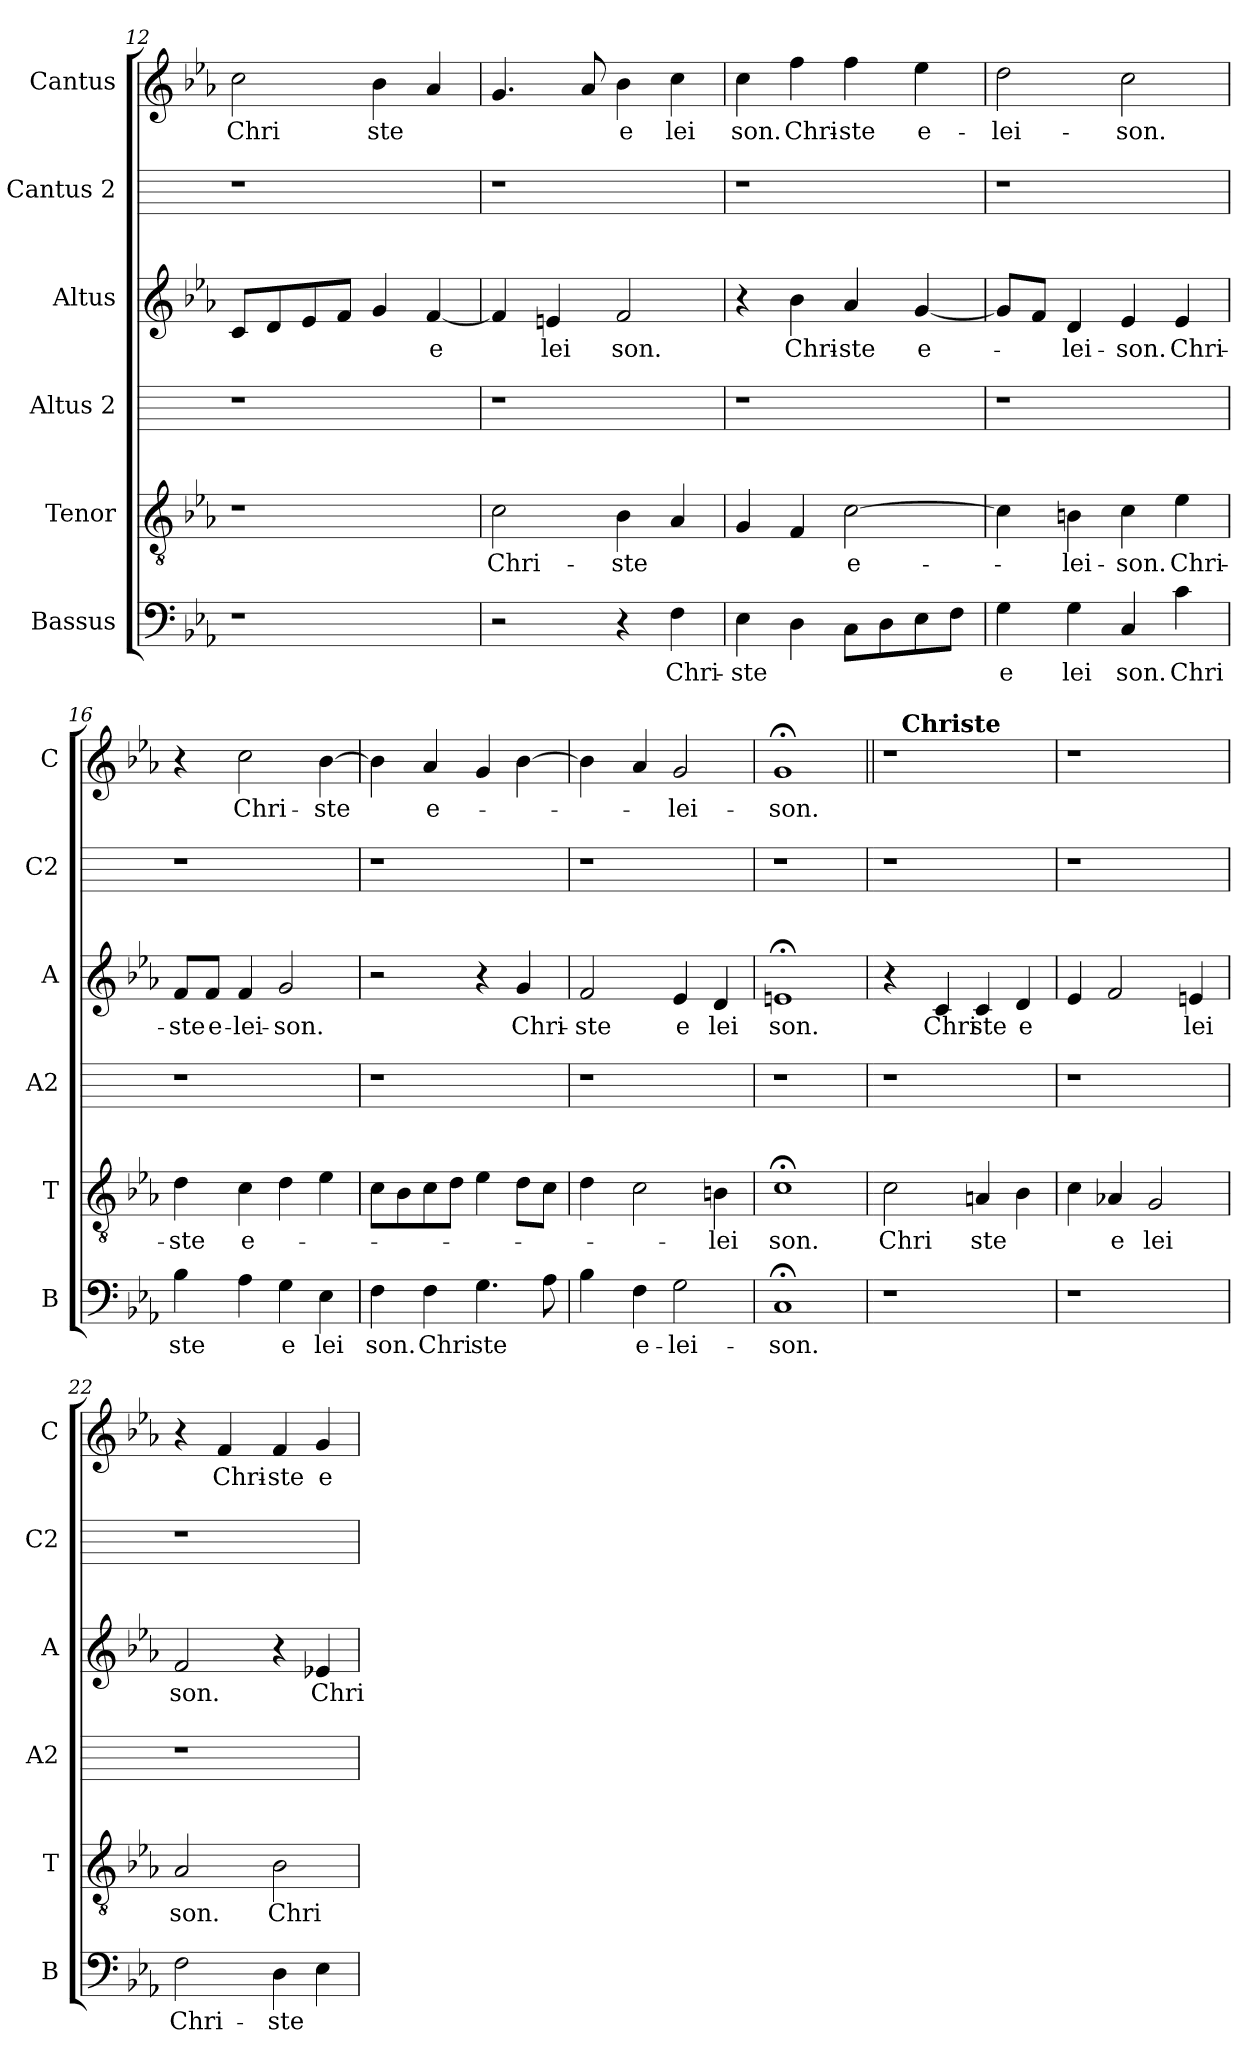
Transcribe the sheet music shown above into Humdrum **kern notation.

**kern	**text	**kern	**text	**kern	**kern	**text	**kern	**kern	**text
*part6	*part6	*part5	*part5	*part4	*part3	*part3	*part2	*part1	*part1
*staff6	*staff6	*staff5	*staff5	*staff4	*staff3	*staff3	*staff2	*staff1	*staff1
*I"Bassus	*	*I"Tenor	*	*I"Altus 2	*I"Altus	*	*I"Cantus 2	*I"Cantus	*
*I'B	*	*I'T	*	*I'A2	*I'A	*	*I'C2	*I'C	*
*clefF4	*	*clefGv2	*	*	*clefG2	*	*	*clefG2	*
*k[b-e-a-]	*	*k[b-e-a-]	*	*	*k[b-e-a-]	*	*	*k[b-e-a-]	*
*E-:	*	*E-:	*	*	*E-:	*	*	*E-:	*
=12	=12	=12	=12	=12	=12	=12	=12	=12	=12
!	!	!	!	!	!	!	!	!	!LO:LY:b:cj
1r	.	1r	.	1r	8c/L	.	1r	2cc\	Chri
.	.	.	.	.	8d/	.	.	.	.
.	.	.	.	.	8e-/	.	.	.	.
.	.	.	.	.	8f/J	.	.	.	.
!	!	!	!	!	!	!	!	!	!LO:LY:b
.	.	.	.	.	4g/	.	.	4b-\	ste
!	!	!	!	!	!	!LO:LY:b:cj	!	!	!
.	.	.	.	.	[<4f/	e	.	4a-/	.
=13	=13	=13	=13	=13	=13	=13	=13	=13	=13
!	!	!	!LO:LY:b:cj	!	!	!	!	!	!
2r	.	2c\	Chri-	1r	4f/]	.	1r	4.g/	.
!	!	!	!	!	!	!LO:LY:b:cj	!	!	!
.	.	.	.	.	4en/	lei	.	.	.
.	.	.	.	.	.	.	.	8a-/	.
!	!	!	!LO:LY:b	!	!	!LO:LY:b:cj	!	!	!LO:LY:b:cj
4r	.	4B-\	-ste	.	2f/	son.	.	4b-\	e
!	!LO:LY:b:cj	!	!	!	!	!	!	!	!LO:LY:b:cj
4F\	Chri-	4A-/	.	.	.	.	.	4cc\	lei
!!LO:PB:g=z
=14	=14	=14	=14	=14	=14	=14	=14	=14	=14
!	!LO:LY:b	!	!	!	!	!	!	!	!LO:LY:b:cj
4E-\	-ste	4G/	.	1r	4r	.	1r	4cc\	son.
!	!	!	!	!	!	!LO:LY:b:cj	!	!	!LO:LY:b:cj
4D\	.	4F/	.	.	4b-\	Chri-	.	4ff\	Chri-
!	!	!	!LO:LY:b:cj	!	!	!LO:LY:b:cj	!	!	!LO:LY:b:cj
8C\L	.	[>2c\	e-	.	4a-/	-ste	.	4ff\	-ste
8D\	.	.	.	.	.	.	.	.	.
!	!	!	!	!	!	!LO:LY:b:cj	!	!	!LO:LY:b:cj
8E-\	.	.	.	.	[<4g/	e-	.	4ee-\	e-
8F\J	.	.	.	.	.	.	.	.	.
=15	=15	=15	=15	=15	=15	=15	=15	=15	=15
!	!LO:LY:b:cj	!	!	!	!	!	!	!	!LO:LY:b:cj
4G\	e	4c\]	.	1r	8g/L]	.	1r	2dd\	-lei-
.	.	.	.	.	8f/J	.	.	.	.
!	!LO:LY:b:cj	!	!LO:LY:b:cj	!	!	!LO:LY:b:cj	!	!	!
4G\	lei	4Bn\	-lei-	.	4d/	-lei-	.	.	.
!	!LO:LY:b:cj	!	!LO:LY:b:cj	!	!	!LO:LY:b:cj	!	!	!LO:LY:b:cj
4C/	son.	4c\	-son.	.	4e-/	-son.	.	2cc\	-son.
!	!LO:LY:b:cj	!	!LO:LY:b:cj	!	!	!LO:LY:b:cj	!	!	!
4c\	Chri	4e-\	Chri-	.	4e-/	Chri-	.	.	.
=16	=16	=16	=16	=16	=16	=16	=16	=16	=16
!	!LO:LY:b	!	!LO:LY:b:cj	!	!	!LO:LY:b:cj	!	!	!
4B-\	ste	4d\	-ste	1r	8f/L	-ste	1r	4r	.
!	!	!	!	!	!	!LO:LY:b:cj	!	!	!
.	.	.	.	.	8f/J	e-	.	.	.
!	!	!	!LO:LY:b:cj	!	!	!LO:LY:b:cj	!	!	!LO:LY:b:cj
4A-\	.	4c\	e-	.	4f/	-lei-	.	2cc\	Chri-
!	!LO:LY:b:cj	!	!	!	!	!LO:LY:b:cj	!	!	!
4G\	e	4d\	.	.	2g/	-son.	.	.	.
!	!LO:LY:b:cj	!	!	!	!	!	!	!	!LO:LY:b
4E-\	lei	4e-\	.	.	.	.	.	[>4b-\	-ste
=17	=17	=17	=17	=17	=17	=17	=17	=17	=17
!	!LO:LY:b:cj	!	!	!	!	!	!	!	!
4F\	son.	8c\L	.	1r	2r	.	1r	4b-\]	.
.	.	8B-\	.	.	.	.	.	.	.
!	!LO:LY:b:cj	!	!	!	!	!	!	!	!LO:LY:b:cj
4F\	Chri	8c\	.	.	.	.	.	4a-/	e-
.	.	8d\J	.	.	.	.	.	.	.
!	!LO:LY:b	!	!	!	!	!	!	!	!
4.G\	ste	4e-\	.	.	4r	.	.	4g/	.
!	!	!	!	!	!	!LO:LY:b:cj	!	!	!
.	.	8d\L	.	.	4g/	Chri-	.	[>4b-\	.
8A-\	.	8c\J	.	.	.	.	.	.	.
!!LO:LB:g=z
=18	=18	=18	=18	=18	=18	=18	=18	=18	=18
!	!	!	!	!	!	!LO:LY:b:cj	!	!	!
*	*	*^	*	*	*	*	*	*	*
4B-\	.	4d\	8ryy	.	1r	2f/	-ste	1r	4b-\]	.
.	.	.	2..ryy	.	.	.	.	.	.	.
!	!LO:LY:b:cj	!	!	!	!	!	!	!	!	!
4F\	e-	2c\	.	.	.	.	.	.	4a-/	.
!	!LO:LY:b:cj	!	!	!	!	!	!LO:LY:b:cj	!	!	!LO:LY:b:cj
2G\	-lei-	.	.	.	.	4e-/	e	.	2g/	-lei-
!	!	!	!	!LO:LY:b:cj	!	!	!LO:LY:b:cj	!	!	!
.	.	4Bn\	.	-lei	.	4d/	lei	.	.	.
=19	=19	=19	=19	=19	=19	=19	=19	=19	=19	=19
!	!LO:LY:b:cj	!	!	!LO:LY:b:cj	!	!	!LO:LY:b:cj	!	!	!LO:LY:b:cj
*	*	*v	*v	*	*	*	*	*	*	*
1C;<	-son.	1c;<	son.	1r	1en;<	son.	1r	1g;<	-son.
=20	=20||	=20	=20||	=20	=20	=20||	=20	=20||	=20||
!	!	!	!LO:LY:b:cj	!	!	!	!	!	!
*	*	*	*	*	*	*	*	*^	*
1r	.	2c\	Chri	1r	4r	.	1r	1r	16ryy	.
!	!	!	!	!	!	!	!	!	!LO:TX:a:B:t=Christe	!
.	.	.	.	.	.	.	.	.	2...ryy	.
!	!	!	!	!	!	!LO:LY:b:cj	!	!	!	!
.	.	.	.	.	4c/	Chri	.	.	.	.
!	!	!	!LO:LY:b	!	!	!LO:LY:b:cj	!	!	!	!
.	.	4An/	ste	.	4c/	ste	.	.	.	.
!	!	!	!	!	!	!LO:LY:b:cj	!	!	!	!
.	.	4B-\	.	.	4d/	e	.	.	.	.
*	*	*	*	*	*	*	*	*v	*v	*
=21	=21	=21	=21	=21	=21	=21	=21	=21	=21
1r	.	4c\	.	1r	4e-/	.	1r	1r	.
!	!	!	!LO:LY:b:cj	!	!	!	!	!	!
.	.	4A-X/	e	.	2f/	.	.	.	.
!	!	!	!LO:LY:b:cj	!	!	!	!	!	!
.	.	2G/	lei	.	.	.	.	.	.
!	!	!	!	!	!	!LO:LY:b:cj	!	!	!
.	.	.	.	.	4en/	lei	.	.	.
!!LO:LB:g=z
=22	=22	=22	=22	=22	=22	=22	=22	=22	=22
!	!LO:LY:b:cj	!	!LO:LY:b:cj	!	!	!LO:LY:b:cj	!	!	!
2F\	Chri-	2A-/	son.	1r	2f/	son.	1r	4r	.
!	!	!	!	!	!	!	!	!	!LO:LY:b:cj
.	.	.	.	.	.	.	.	4f/	Chri-
!	!LO:LY:b	!	!LO:LY:b:cj	!	!	!	!	!	!LO:LY:b:cj
4D\	-ste	2B-\	Chri-	.	4r	.	.	4f/	-ste
!	!	!	!	!	!	!LO:LY:b:cj	!	!	!LO:LY:b:cj
4E-\	.	.	.	.	4e-X/	Chri-	.	4g/	e-
=	=	=	=	=	=	=	=	=	=
*-	*-	*-	*-	*-	*-	*-	*-	*-	*-
